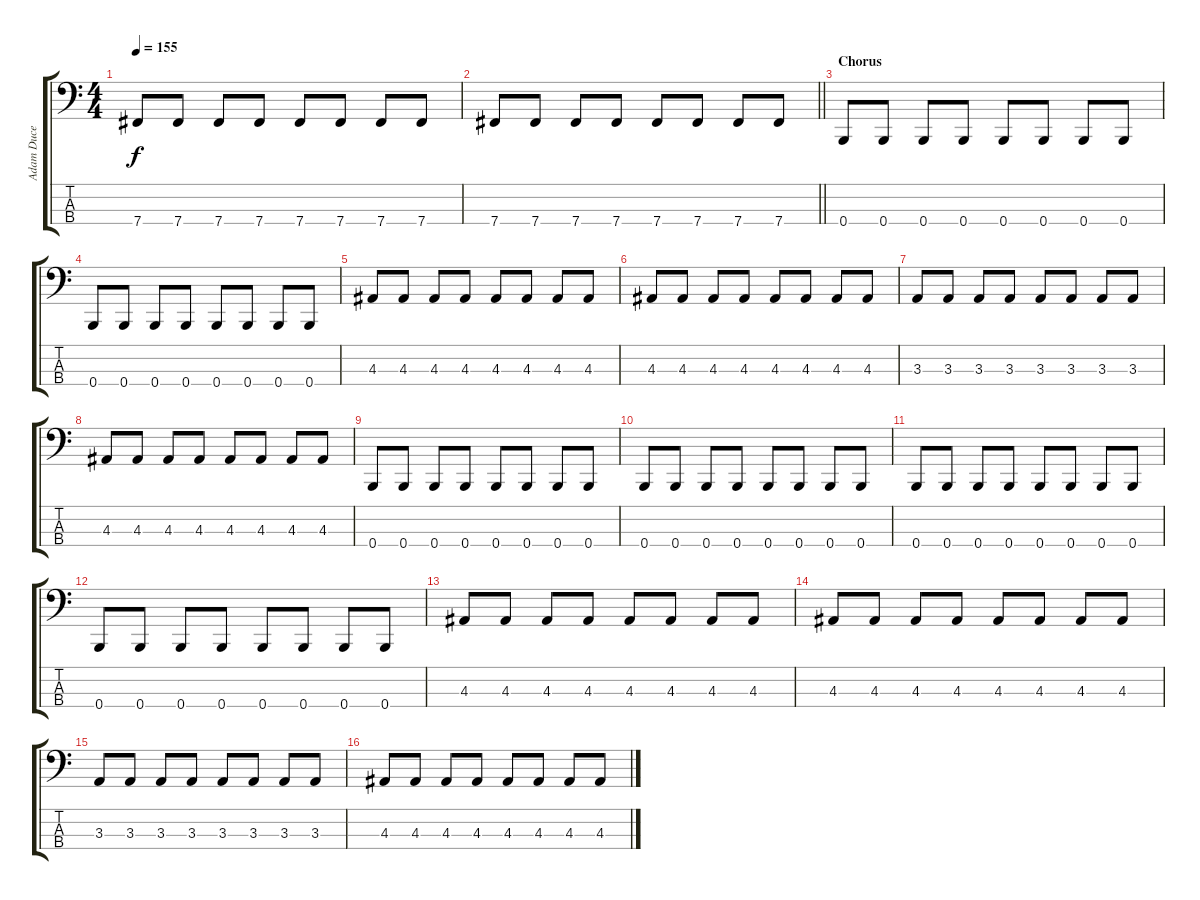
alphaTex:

\track ("Adam Duce (Bass)" "Adam Duce ") {instrument electricbasspick}
\staff {score tabs}
\tuning (E2 B1 Gb1 B0) {hide}
\ts (4 4)
\tempo 155
\clef f4
\ks c
7.4.8{dy f} 7.4.8 7.4.8 7.4.8 7.4.8 7.4.8 7.4.8 7.4.8 |
\barLineRight lightlight
7.4.8 7.4.8 7.4.8 7.4.8 7.4.8 7.4.8 7.4.8 7.4.8 |
\section ("" "Chorus")
0.4.8 0.4.8 0.4.8 0.4.8 0.4.8 0.4.8 0.4.8 0.4.8 |
0.4.8 0.4.8 0.4.8 0.4.8 0.4.8 0.4.8 0.4.8 0.4.8 |
4.3.8 4.3.8 4.3.8 4.3.8 4.3.8 4.3.8 4.3.8 4.3.8 |
4.3.8 4.3.8 4.3.8 4.3.8 4.3.8 4.3.8 4.3.8 4.3.8 |
3.3.8 3.3.8 3.3.8 3.3.8 3.3.8 3.3.8 3.3.8 3.3.8 |
4.3.8 4.3.8 4.3.8 4.3.8 4.3.8 4.3.8 4.3.8 4.3.8 |
0.4.8 0.4.8 0.4.8 0.4.8 0.4.8 0.4.8 0.4.8 0.4.8 |
0.4.8 0.4.8 0.4.8 0.4.8 0.4.8 0.4.8 0.4.8 0.4.8 |
0.4.8 0.4.8 0.4.8 0.4.8 0.4.8 0.4.8 0.4.8 0.4.8 |
0.4.8 0.4.8 0.4.8 0.4.8 0.4.8 0.4.8 0.4.8 0.4.8 |
4.3.8 4.3.8 4.3.8 4.3.8 4.3.8 4.3.8 4.3.8 4.3.8 |
4.3.8 4.3.8 4.3.8 4.3.8 4.3.8 4.3.8 4.3.8 4.3.8 |
3.3.8 3.3.8 3.3.8 3.3.8 3.3.8 3.3.8 3.3.8 3.3.8 |
4.3.8 4.3.8 4.3.8 4.3.8 4.3.8 4.3.8 4.3.8 4.3.8
